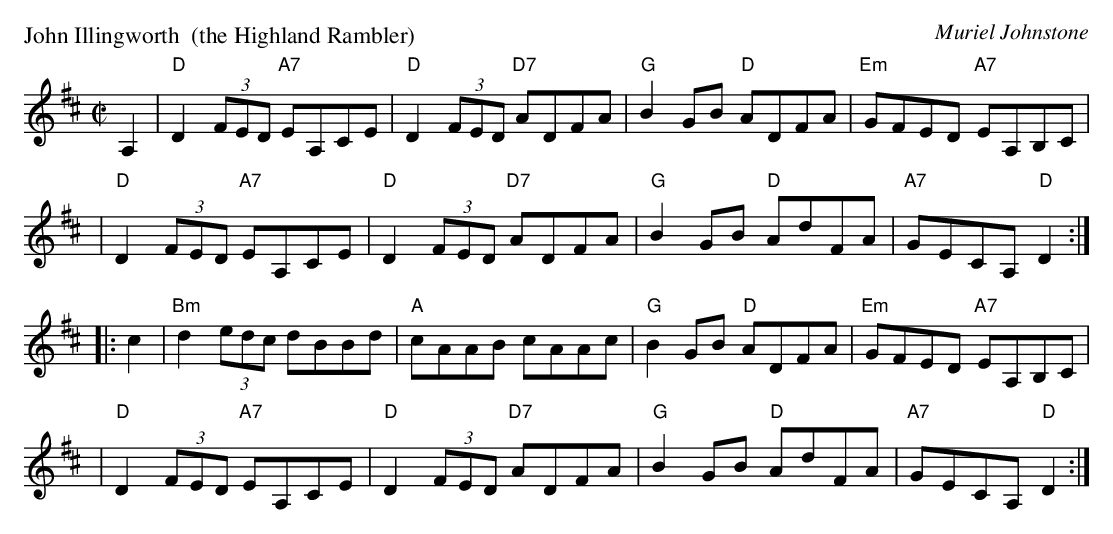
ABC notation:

X:1
P: John Illingworth  (the Highland Rambler)
C: Muriel Johnstone
M: C|
L: 1/8
K: D
A,2 \
| "D"D2(3FED  "A7"EA,CE | "D"D2(3FED "D7"ADFA | "G"B2GB "D"ADFA | "Em"GFED "A7"EA,B,C |
| "D"D2(3FED  "A7"EA,CE | "D"D2(3FED "D7"ADFA | "G"B2GB "D"AdFA | "A7"GECA, "D"D2 :|
|: c2 \
| "Bm"d2(3edc dBBd | "A"cAAB cAAc | "G"B2GB "D"ADFA | "Em"GFED "A7"EA,B,C |
| "D"D2(3FED  "A7"EA,CE | "D"D2(3FED "D7"ADFA | "G"B2GB "D"AdFA | "A7"GECA, "D"D2 :|
